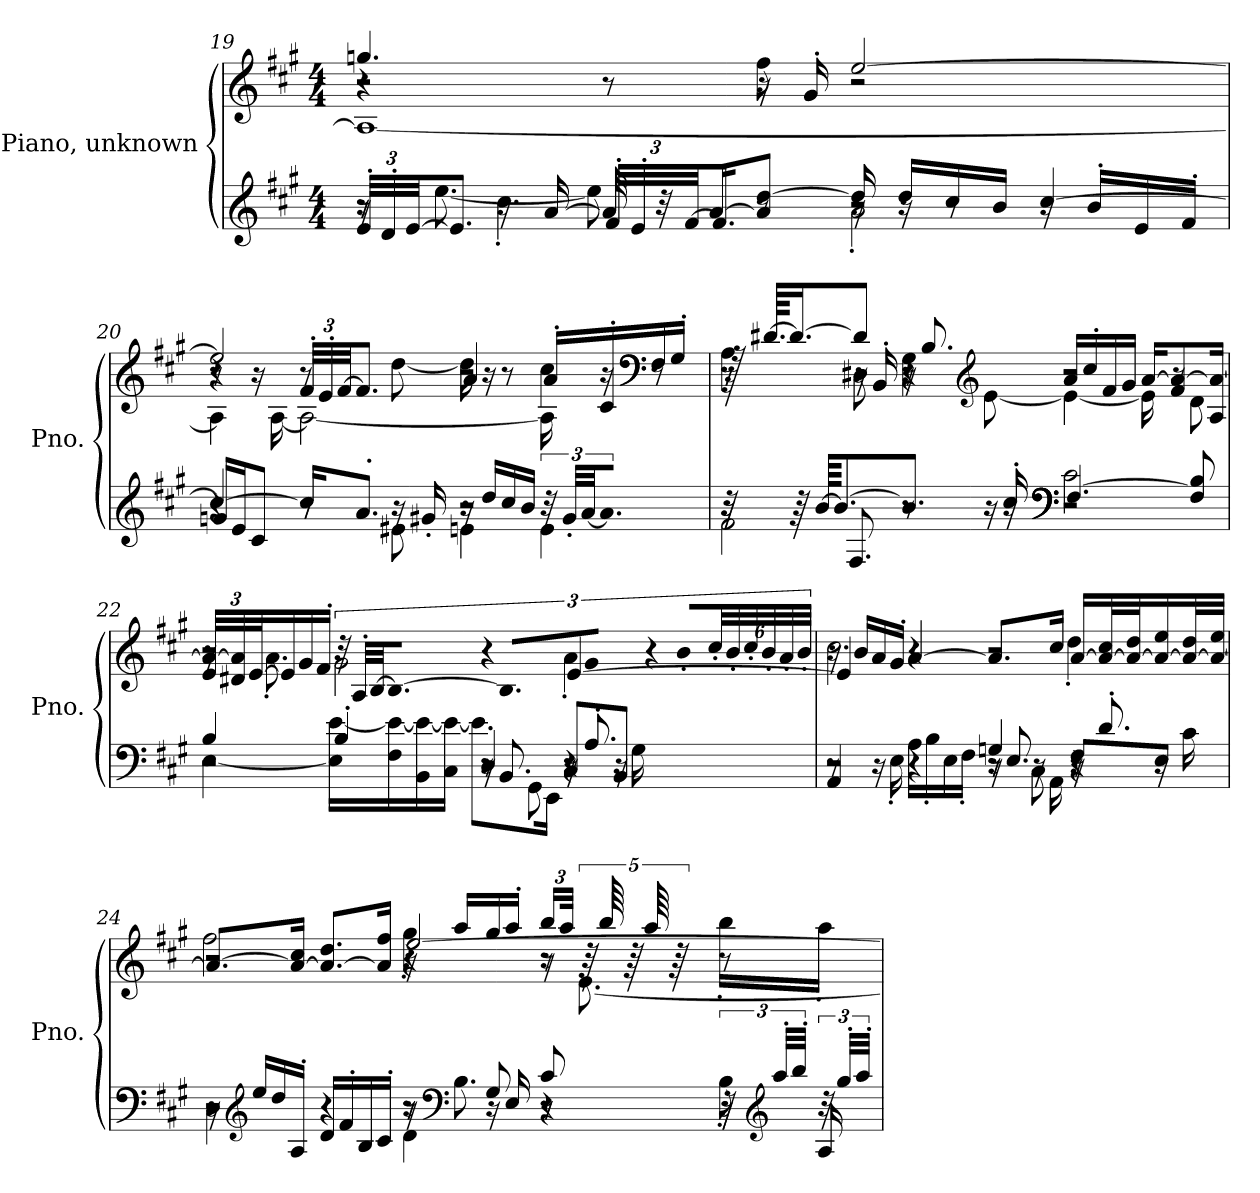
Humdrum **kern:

**kern	**kern
*part1	*part1
*staff2	*staff1
*I"Piano, unknown	*
*I'Pno.	*
!!LO:LB:g=z
*clefG2	*clefG2
*k[f#c#g#]	*k[f#c#g#]
*M4/4	*M4/4
=19	=19
*^	*
*	*^	*
*	*	*Xbrackettup	*
*	*	*^	*^
*	*	*	*	*	*^
*	*	*	*	*	*	*^
8r	8r	48e'/LLL	16r	2r	1A_	4.ggn/	4r
.	.	48d'/	.	.	.	.	.
.	.	[48e/JJ	.	.	.	.	.
.	.	8.e/J]	[8.ee\	.	.	.	.
16r	4.cc#'\	.	.	.	.	.	.
[16a/	.	.	.	.	.	.	.
32a/]	.	48f#'/LLL	8ee\]	.	.	.	8r
.	.	48e'/	.	.	.	.	.
32r	.	.	.	.	.	.	.
.	.	[48f#/JJ	.	.	.	.	.
[16a/KL	.	8.f#/J]	.	.	.	.	.
8a/] [8dd/J	.	.	8r	.	.	16r	8ff#\
.	.	.	.	.	.	16g#'/	.
16dd/]	2a'\	16r	2r	[2ee/	.	2r	2r
16r	.	16dd/LL	.	.	.	.	.
8r	.	16cc#/	.	.	.	.	.
.	.	16b/JJ	.	.	.	.	.
[4cc#/	.	16r	.	.	.	.	.
.	.	16b'/LL	.	.	.	.	.
.	.	16e/	.	.	.	.	.
.	.	16f#'/JJ	.	.	.	.	.
*	*	*v	*v	*	*	*	*
!!LO:PB:g=z	!!	!!	!!
=20	=20	=20	=20	=20	=20	=20
4cc#/_	16gn/LL	4r	2ee/]	4A\]	4r	8r
.	16e/J	.	.	.	.	.
.	8c#/J	.	.	.	.	16r
.	.	.	.	.	.	[16A\
*	*	*	*	*	*Xbrackettup	*
16cc#/KL]	8r	8r	.	8r	48f#'/LLL	2A\_
.	.	.	.	.	48e'/	.
.	.	.	.	.	[48f#/JJ	.
8.a'/J	.	.	.	.	8.f#/J]	.
.	16r	8e#X\	.	[8dd\	.	.
.	16g#X'/	.	.	.	.	.
2r	16r	4en\	2r	16dd\]	4a/	.
.	16dd/LL	.	.	16r	.	.
.	16cc#/	.	.	8r	.	.
.	16b/JJ	.	.	.	.	.
*	*brackettup	*	*	*	*	*
.	48r	4e\	.	4cc#\	16a'/LL	16A\]
.	48g#'/LLL	.	.	.	.	.
.	[48a/JJ	.	.	.	.	.
.	8.a/J]	.	.	.	16c#'/	16r
*	*	*	*clefF4	*	*	*
.	.	.	.	.	16F#/	8r
.	.	.	.	.	16G#'/JJ	.
!!LO:LB:g=z	!!	!!	!!
=21	=21	=21	=21	=21	=21	=21
32r	2f#\	16r	8r	4A\	128r	8r
.	.	.	.	.	[64.d#X/KKLL	.
64r	.	.	.	.	16.d#/J_	.
[64b/KKKL	.	.	.	.	.	.
8.b/_	.	8.F#/	.	.	.	.
.	.	.	16r	.	8d#/J]	8D#X\
.	.	.	16BB'/	.	.	.
8.b/J]	.	8r	4r	4G#\	16r	8r
.	.	.	.	.	8.B/	.
*	*	*	*clefG2	*	*	*
.	.	16r	.	.	.	[8e\
16r	.	16cc#'/	.	.	.	.
*clefF4	*	*	*	*	*	*
2r	2c#\	[4.F#/	16a/LL	2r	2r	4e\_
.	.	.	16cc#'/	.	.	.
.	.	.	16f#/	.	.	.
.	.	.	16g#/JJ	.	.	.
.	.	.	[16a/KL	.	.	16e\]
.	.	.	8f#/ 8a/_	.	.	16r
.	.	8F#/] 8B/	.	.	.	8d#\
.	.	.	16A/ 16a/_Jk	.	.	.
*	*	*	*	*	*v	*v
!!LO:LB:g=z
=22	=22	=22	=22	=22	=22
*	*	*^	*	*	*
4B/	[4E\	2r	2r	48e/ 48a/_LLL	16r	2r
.	.	.	.	48d#X/ 48a/]	.	.
.	.	.	.	[48e/J	.	.
.	.	.	.	16e/]	8.a'\	.
.	.	.	.	16g#/	.	.
.	.	.	.	16f#'/JJ	.	.
*	*	*	*	*brackettup	*	*
4B'/	16E\] [16e\LL	.	.	48r	2g#\	.
.	.	.	.	48A'/LLL	.	.
.	.	.	.	[48B/JJ	.	.
.	16F#\ 16e\_	.	.	8.B/J_	.	.
.	16BB\ 16e\_	.	.	.	.	.
.	16C#\ 16e\_JJ	.	.	.	.	.
4D/	8.e\L]	16r	8r	8.B/L]	.	4r
.	.	8.BB/	.	.	.	.
.	.	.	8GG#\	.	.	.
.	16EE\Jk	.	.	16g#/Jk	.	.
8C#/L	8r	16r	4r	16r	4a'\	[4e/
.	.	8.A'/	.	16b'/LL	.	.
*	*	*	*	*Xbrackettup	*	*
8BB/J	16r	.	.	48cc#'/L	.	.
.	.	.	.	48b'/	.	.
.	.	.	.	48cc#'/	.	.
.	16G#\	.	.	48b'/	.	.
.	.	.	.	48a'/	.	.
.	.	.	.	48b'/JJJ	.	.
!!LO:LB:g=z	!!	!!
=23	=23	=23	=23	=23	=23	=23
2r	8r	4AA/	2r	16r	2.cc#\	4e/]
.	.	.	.	16b/LL	.	.
.	16r	.	.	16a/	.	.
.	16E'\	.	.	16g#'/JJ	.	.
.	16A\LL	4r	.	[4a/	.	4r
.	16B'\	.	.	.	.	.
.	16E\	.	.	.	.	.
.	16F#'\JJ	.	.	.	.	.
16r	8r	4Gn/	8r	8.a/L]	.	2r
8.E/	.	.	.	.	.	.
.	16r	.	8C#\	.	.	.
.	16AA\	.	.	16cc#/Jk	.	.
16r	8r	8F#/L	4r	[16a/LL	4dd'\	.
8.d'/	.	.	.	32a/_ 32cc#/L	.	.
.	.	.	.	32a/_ 32dd/J	.	.
.	16r	8E/J	.	16a/_ 16ee/	.	.
.	16c#\	.	.	32a/_ 32dd/L	.	.
.	.	.	.	32a/_ 32ee/JJJ	.	.
!!LO:LB:g=z
=24	=24	=24	=24	=24	=24	=24
*	*	*	*	*	*	*^
16r	2r	2r	4D\	8.a/L_	2ff#\	2r	2r
*clefG2	*	*	*	*	*	*	*
16ee/LL	.	.	.	.	.	.	.
16dd/	.	.	.	.	.	.	.
16A'/JJ	.	.	.	16a/_ 16cc#/Jk	.	.	.
16d/LL	.	.	4r	8.a/_ 8.dd/L	.	.	.
16f#'/	.	.	.	.	.	.	.
16B/	.	.	.	.	.	.	.
16c#'/JJ	.	.	.	16a/] 16ff#/Jk	.	.	.
8r	16r	8r	4d\	16r	4gg#'\	[2ee/	4r
*clefF4	*	*	*	*	*	*	*
.	8.B\	.	.	16aa/LL	.	.	.
16r	.	8G#/	.	16gg#/	.	.	.
16E/	.	.	.	16aa'/JJ	.	.	.
8c#/	8r	8r	4r	24bb/LL	8r	.	16r
.	.	.	.	48aa/JJk	.	.	.
*	*	*	*	*brackettup	*	*	*
.	.	.	.	80r	.	.	[8.e\
.	.	.	.	80bb/	.	.	.
.	.	.	.	80r	.	.	.
.	.	.	.	80aa/	.	.	.
.	.	.	.	80r	.	.	.
48r	8B'\	16r	.	8r	16bb'\LL	.	.
*clefG2	*	*	*	*	*	*	*
48aa'/LLL	.	.	.	.	.	.	.
48bb'/JJJ	.	.	.	.	.	.	.
48r	.	16A/	.	.	16aa'\JJ	.	.
48gg#'/LLL	.	.	.	.	.	.	.
48aa'/JJJ	.	.	.	.	.	.	.
*v	*v	*v	*v	*	*	*	*
*	*v	*v	*v	*v
=	=
*-	*-
